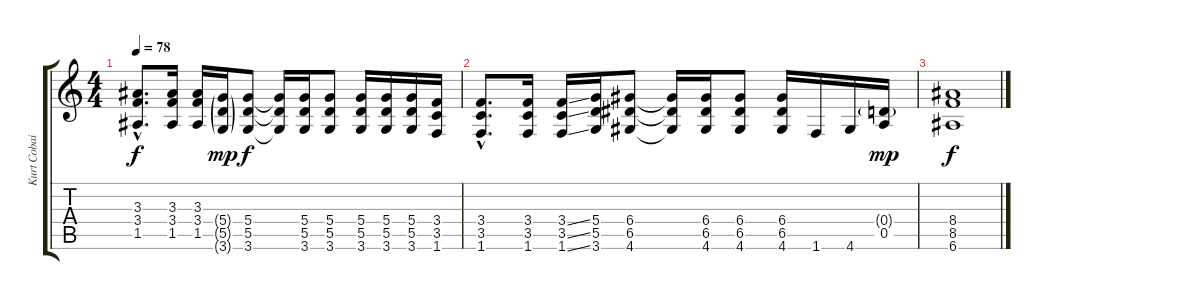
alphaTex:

\track ("Kurt Cobain : Guitar" "Kurt Cobai") {instrument distortionguitar}
\staff {score tabs}
\tuning (E4 B3 G3 D3 A2 E2) {hide}
\ts (4 4)
\tempo 78
\clef g2
\ks c
(3.3{hac} 3.4{hac} 1.5{hac}).8{d dy f} (3.3 3.4 1.5).16 (3.3 3.4 1.5).16 (5.4{g} 5.5{g} 3.6{g}).16{dy mp} (5.4 5.5 3.6).8{dy f} (5.4{t} 5.5{t} 3.6{t}).16 (5.4 5.5 3.6).16 (5.4 5.5 3.6).8 (5.4 5.5 3.6).16 (5.4 5.5 3.6).16 (5.4 5.5 3.6).16 (3.4 3.5 1.6).16 |
(3.4{hac} 3.5{hac} 1.6{hac}).8{d} (3.4 3.5 1.6).16 (3.4{ss} 3.5{ss} 1.6{ss}).16 (5.4 5.5 3.6).16 (6.4 6.5 4.6).8 (6.4{t} 6.5{t} 4.6{t}).16 (6.4 6.5 4.6).16 (6.4 6.5 4.6).8 (6.4 6.5 4.6).16 1.6.16 4.6.16 (0.4{g} 0.5).16{dy mp} |
(8.4 8.5 6.6).1{dy f}
